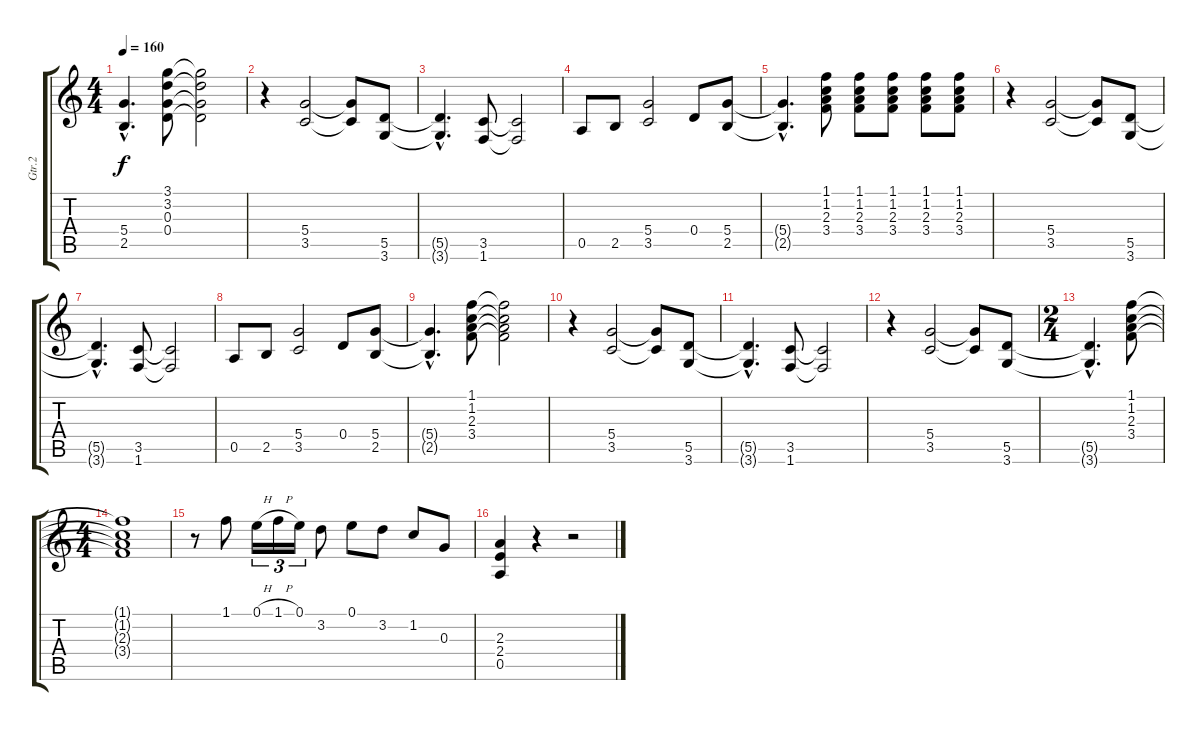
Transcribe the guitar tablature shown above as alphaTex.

\track ("Gtr.2" "Gtr.2") {instrument overdrivenguitar}
\staff {score tabs}
\tuning (E4 B3 G3 D3 A2 E2) {hide}
\ts (4 4)
\tempo 160
\clef g2
\ks c
(5.4{hac t} 2.5{hac t}).4{d dy f} (3.1 3.2 0.3 0.4).8 (3.1{t} 3.2{t} 0.3{t} 0.4{t}).2 |
r.4 (5.4 3.5).2 (5.4{t} 3.5{t}).8 (5.5 3.6).8 |
(5.5{hac t} 3.6{hac t}).4{d} (3.5 1.6).8 (3.5{t} 1.6{t}).2 |
0.5.8 2.5.8 (5.4 3.5).2 0.4.8 (5.4 2.5).8 |
(5.4{hac t} 2.5{hac t}).4{d} (1.1 1.2 2.3 3.4).8 (1.1 1.2 2.3 3.4).8 (1.1 1.2 2.3 3.4).8 (1.1 1.2 2.3 3.4).8 (1.1 1.2 2.3 3.4).8 |
r.4 (5.4 3.5).2 (5.4{t} 3.5{t}).8 (5.5 3.6).8 |
(5.5{hac t} 3.6{hac t}).4{d} (3.5 1.6).8 (3.5{t} 1.6{t}).2 |
0.5.8 2.5.8 (5.4 3.5).2 0.4.8 (5.4 2.5).8 |
(5.4{hac t} 2.5{hac t}).4{d} (1.1 1.2 2.3 3.4).8 (1.1{t} 1.2{t} 2.3{t} 3.4{t}).2 |
r.4 (5.4 3.5).2 (5.4{t} 3.5{t}).8 (5.5 3.6).8 |
(5.5{hac t} 3.6{hac t}).4{d} (3.5 1.6).8 (3.5{t} 1.6{t}).2 |
r.4 (5.4 3.5).2 (5.4{t} 3.5{t}).8 (5.5 3.6).8 |
\ts (2 4)
(5.5{hac t} 3.6{hac t}).4{d} (1.1 1.2 2.3 3.4).8 |
\ts (4 4)
(1.1{t} 1.2{t} 2.3{t} 3.4{t}).1 |
r.8 1.1.8 0.1{h}.16{tu (3 2)} 1.1{h}.16{tu (3 2)} 0.1.16{tu (3 2)} 3.2.8 0.1.8 3.2.8 1.2.8 0.3.8 |
(2.3 2.4 0.5).4 r.4 r.2
